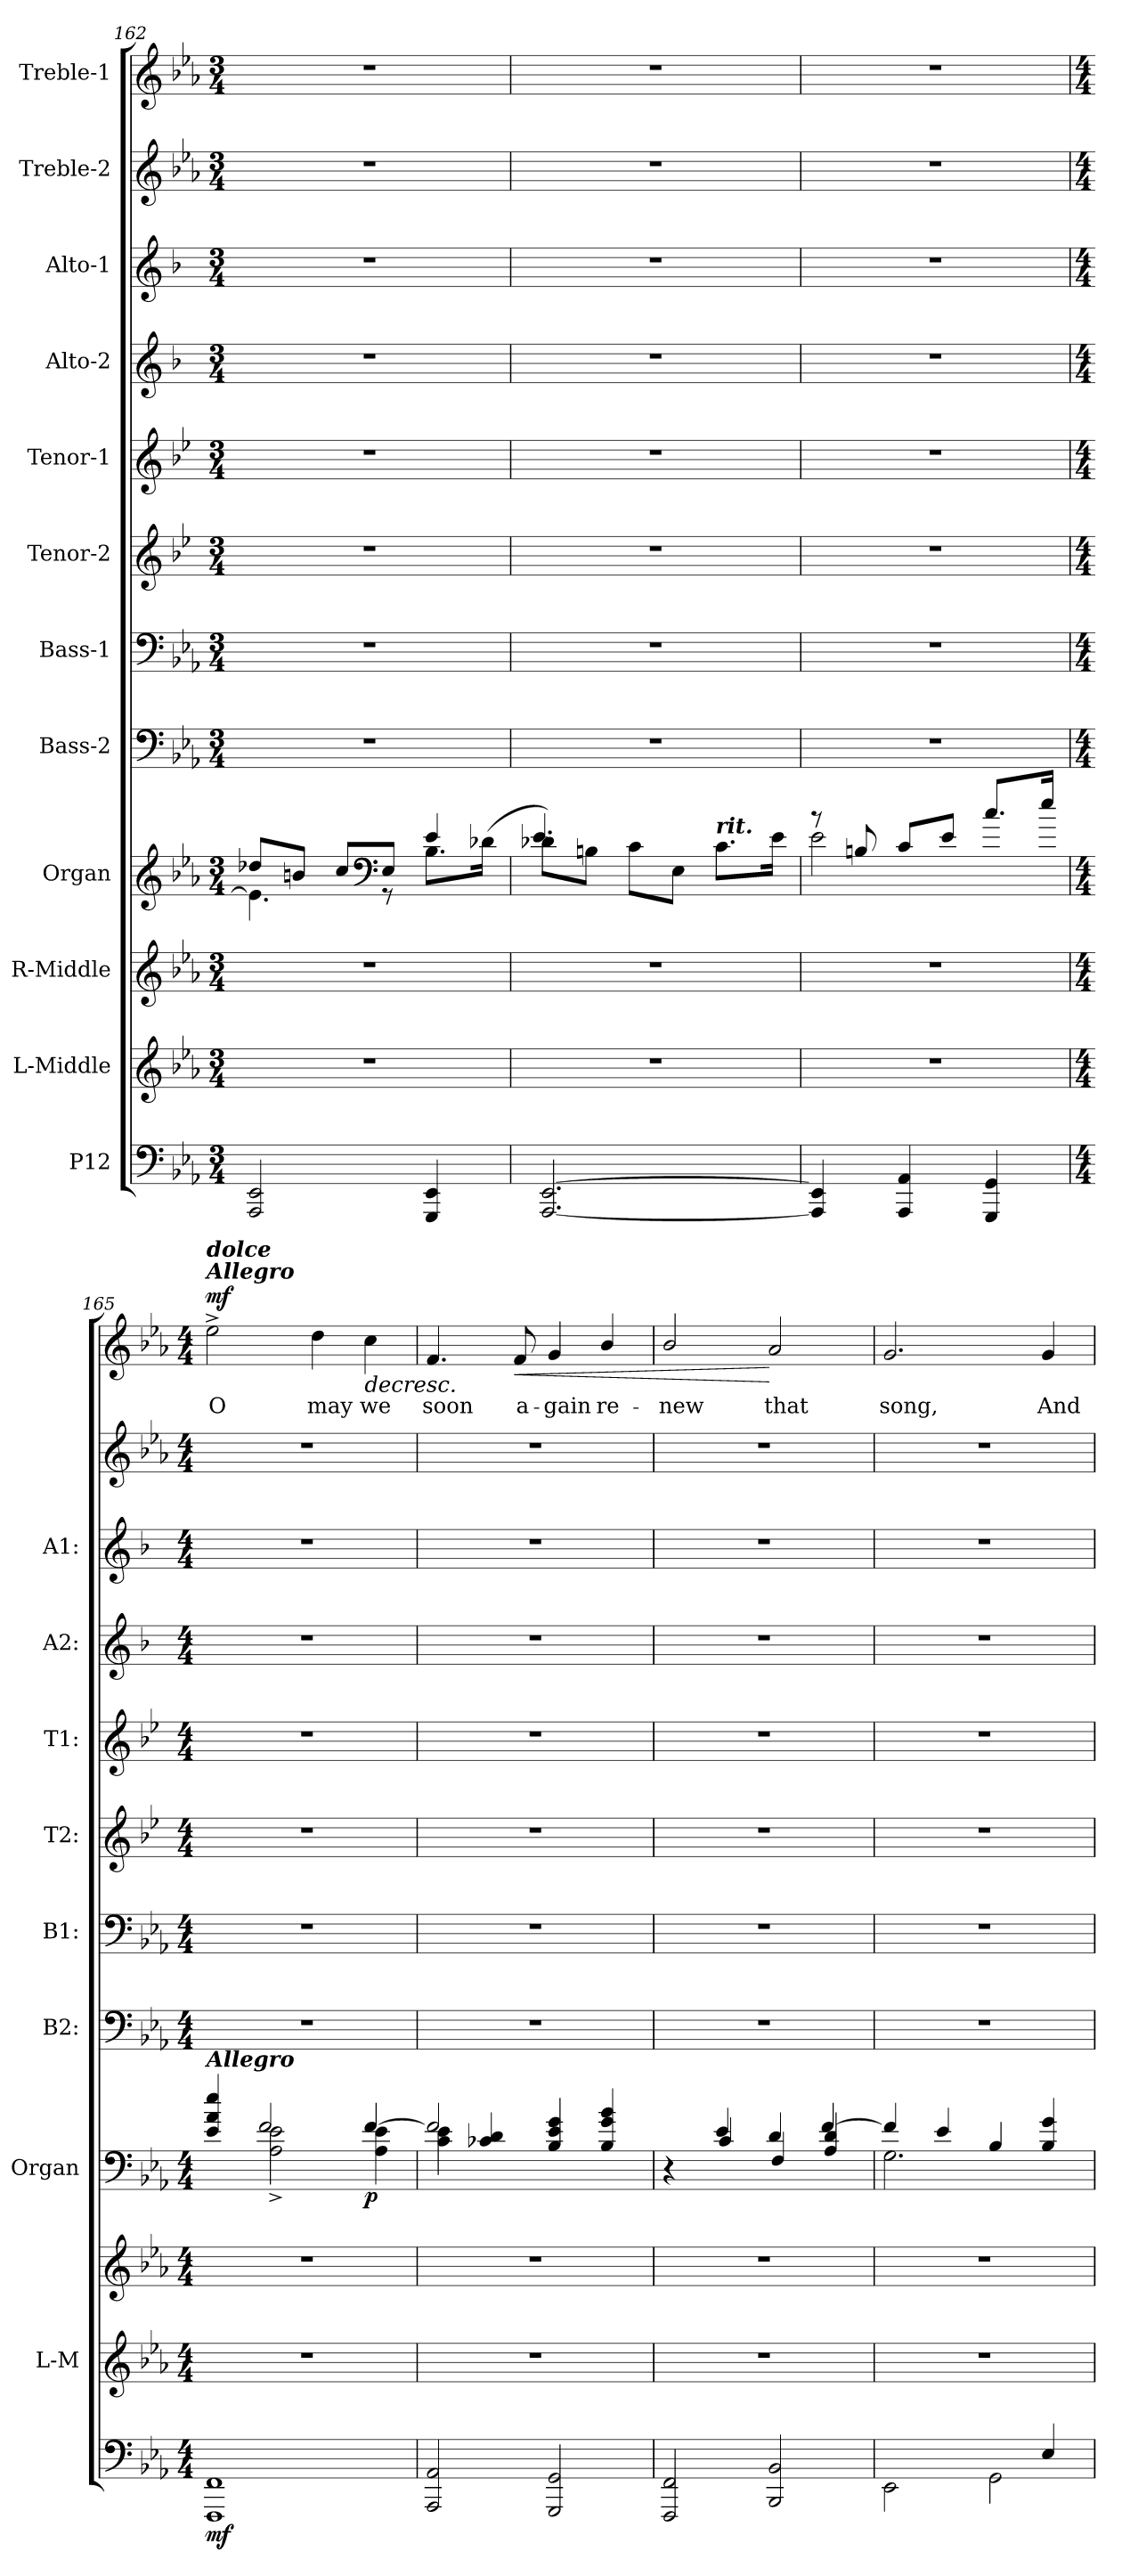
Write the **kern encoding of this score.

**kern	**dynam	**kern	**kern	**kern	**dynam	**kern	**kern	**kern	**kern	**kern	**kern	**kern	**kern	**text	**dynam
*part12	*part12	*part11	*part10	*part9	*part9	*part8	*part7	*part6	*part5	*part4	*part3	*part2	*part1	*part1	*part1
*staff12	*staff12	*staff11	*staff10	*staff9	*staff9	*staff8	*staff7	*staff6	*staff5	*staff4	*staff3	*staff2	*staff1	*staff1	*staff1
*I"P12	*	*I"L-Middle	*I"R-Middle	*I"Organ	*	*I"Bass-2	*I"Bass-1	*I"Tenor-2	*I"Tenor-1	*I"Alto-2	*I"Alto-1	*I"Treble-2	*I"Treble-1	*	*
*	*	*I'L-M	*	*I'Organ	*	*I'B2:	*I'B1:	*I'T2:	*I'T1:	*I'A2:	*I'A1:	*	*	*	*
*clefF4	*	*clefG2	*clefG2	*clefG2	*	*clefF4	*clefF4	*clefG2	*clefG2	*clefG2	*clefG2	*clefG2	*clefG2	*	*
*	*	*	*	*	*	*	*	*ITrd4c7	*ITrd4c7	*ITrd1c2	*ITrd1c2	*ITrd-7c-12	*ITrd-7c-12	*	*
*k[b-e-a-]	*	*k[b-e-a-]	*k[b-e-a-]	*k[b-e-a-]	*	*k[b-e-a-]	*k[b-e-a-]	*k[b-e-a-]	*k[b-e-a-]	*k[b-e-a-]	*k[b-e-a-]	*k[b-e-a-]	*k[b-e-a-]	*	*
*E-:	*	*E-:	*E-:	*E-:	*	*E-:	*E-:	*E-:	*E-:	*E-:	*E-:	*E-:	*E-:	*	*
*M3/4	*	*M3/4	*M3/4	*M3/4	*	*M3/4	*M3/4	*M3/4	*M3/4	*M3/4	*M3/4	*M3/4	*M3/4	*	*
=162	=162	=162	=162	=162	=162	=162	=162	=162	=162	=162	=162	=162	=162	=162	=162
*	*	*	*	*^	*	*	*	*	*	*	*	*	*	*	*
2AAA-/ 2EE-/	.	2.r	2.r	8dd-X/L	4.e-\]	.	2.r	2.r	2.r	2.r	2.r	2.r	2.r	2.r	.	.
.	.	.	.	8bn/J	.	.	.	.	.	.	.	.	.	.	.	.
.	.	.	.	8cc/L	.	.	.	.	.	.	.	.	.	.	.	.
*	*	*	*	*clefF4	*	*	*	*	*	*	*	*	*	*	*	*
.	.	.	.	8E-/J	8r	.	.	.	.	.	.	.	.	.	.	.
4GGG/ 4EE-/	.	.	.	8.B-\L	4e-/	.	.	.	.	.	.	.	.	.	.	.
.	.	.	.	(<16d-X\Jk	.	.	.	.	.	.	.	.	.	.	.	.
=163	=163	=163	=163	=163	=163	=163	=163	=163	=163	=163	=163	=163	=163	=163	=163	=163
[2.AAA-/ [2.EE-/	.	2.r	2.r	8d-X\L)	4.e-/	.	2.r	2.r	2.r	2.r	2.r	2.r	2.r	2.r	.	.
.	.	.	.	8Bn\J	.	.	.	.	.	.	.	.	.	.	.	.
.	.	.	.	8c\L	.	.	.	.	.	.	.	.	.	.	.	.
.	.	.	.	8E-\J	8ryy	.	.	.	.	.	.	.	.	.	.	.
!	!	!	!	!LO:TX:a:Bi:t=rit.	!	!	!	!	!	!	!	!	!	!	!	!
.	.	.	.	8.c\L	4ryy	.	.	.	.	.	.	.	.	.	.	.
.	.	.	.	16e-\Jk	.	.	.	.	.	.	.	.	.	.	.	.
=164	=164	=164	=164	=164	=164	=164	=164	=164	=164	=164	=164	=164	=164	=164	=164	=164
4AAA-/] 4EE-/]	.	2.r	2.r	8r	2e-\	.	2.r	2.r	2.r	2.r	2.r	2.r	2.r	2.r	.	.
.	.	.	.	8Bn/	.	.	.	.	.	.	.	.	.	.	.	.
4AAA-/ 4AA-/	.	.	.	8c/L	.	.	.	.	.	.	.	.	.	.	.	.
.	.	.	.	8e-/J	.	.	.	.	.	.	.	.	.	.	.	.
4GGG/ 4GG/	.	.	.	8.cc/L	4ryy	.	.	.	.	.	.	.	.	.	.	.
.	.	.	.	16ee-/Jk	.	.	.	.	.	.	.	.	.	.	.	.
!!LO:PB:g=z
=165	=165	=165	=165	=165	=165	=165	=165	=165	=165	=165	=165	=165	=165	=165	=165	=165
*M4/4	*	*M4/4	*M4/4	*M4/4	*	*	*M4/4	*M4/4	*M4/4	*M4/4	*M4/4	*M4/4	*M4/4	*M4/4	*	*
!	!	!	!	!	!	!	!	!	!	!	!	!	!	!LO:TX:a:Bi:t=Allegro	!	!
!	!	!	!	!	!	!	!	!	!	!	!	!	!	!LO:TX:a:Bi:t=dolce	!	!
!	!	!	!	!LO:TX:a:Bi:t=Allegro	!	!	!	!	!	!	!	!	!	!	!	!
!	!LO:DY:b	!	!	!	!	!	!	!	!	!	!	!	!	!	!LO:LY:b	!LO:DY:b
1FFF 1FF	mf	1r	1r	4e-/ 4a-/ 4ee-/	4ryy	.	1r	1r	1r	1r	1r	1r	1r	2eee-^\	O	mf
.	.	.	.	2f/	2A-\^ 2e-\^	.	.	.	.	.	.	.	.	.	.	.
!	!	!	!	!	!	!	!	!	!	!	!	!	!	!	!LO:LY:b	!
.	.	.	.	.	.	.	.	.	.	.	.	.	.	4ddd\	may	.
!	!	!	!	!	!	!LO:DY:b	!	!	!	!	!	!	!	!	!LO:LY:b	!LO:HP:b
.	.	.	.	[4f/	4A-\ 4e-\	p	.	.	.	.	.	.	.	4ccc\	we	>
=166	=166	=166	=166	=166	=166	=166	=166	=166	=166	=166	=166	=166	=166	=166	=166	=166
!	!	!	!	!	!	!	!	!	!	!	!	!	!	!	!LO:LY:b	!
2AAA-/ 2AA-/	.	1r	1r	2f/]	4c\ 4e-\	.	1r	1r	1r	1r	1r	1r	1r	4.ff/	soon	.
.	.	.	.	.	4c-X/ 4d/	.	.	.	.	.	.	.	.	.	.	.
!	!	!	!	!	!	!	!	!	!	!	!	!	!	!	!LO:LY:b	!LO:HP:b
.	.	.	.	.	.	.	.	.	.	.	.	.	.	8ff/	a-	<
!	!	!	!	!	!	!	!	!	!	!	!	!	!	!	!LO:LY:b	!
2GGG/ 2GG/	.	.	.	4B-/ 4e-/ 4g/	2ryy	.	.	.	.	.	.	.	.	4gg/	-gain	.
!	!	!	!	!	!	!	!	!	!	!	!	!	!	!	!LO:LY:b	!
.	.	.	.	4B-/ 4g/ 4b-/	.	.	.	.	.	.	.	.	.	4bb-/	re-	]
=167	=167	=167	=167	=167	=167	=167	=167	=167	=167	=167	=167	=167	=167	=167	=167	=167
!	!	!	!	!	!	!	!	!	!	!	!	!	!	!	!LO:LY:b	!
2FFF/ 2FF/	.	1r	1r	4ryy	4r	.	1r	1r	1r	1r	1r	1r	1r	2bb-/	-new	.
.	.	.	.	4e-/	4c/	.	.	.	.	.	.	.	.	.	.	.
!	!	!	!	!	!	!	!	!	!	!	!	!	!	!	!LO:LY:b	!
2BBB-/ 2BB-/	.	.	.	4d/	4F/	.	.	.	.	.	.	.	.	2aa-/	that	[
.	.	.	.	[4f/	4A-/ 4d/	.	.	.	.	.	.	.	.	.	.	.
=168	=168	=168	=168	=168	=168	=168	=168	=168	=168	=168	=168	=168	=168	=168	=168	=168
*^	*	*	*	*	*	*	*	*	*	*	*	*	*	*	*	*
!	!	!	!	!	!	!	!	!	!	!	!	!	!	!	!	!LO:LY:b	!
2EE-\	2ryy	.	1r	1r	4f/]	2.G\	.	1r	1r	1r	1r	1r	1r	1r	2.gg/	song,	.
.	.	.	.	.	4e-/	.	.	.	.	.	.	.	.	.	.	.	.
2GG\	4ryy	.	.	.	4B-/	.	.	.	.	.	.	.	.	.	.	.	.
!	!	!	!	!	!	!	!	!	!	!	!	!	!	!	!	!LO:LY:b	!
.	4E-/	.	.	.	4B-/ 4g/	4ryy	.	.	.	.	.	.	.	.	4gg/	And	.
*v	*v	*	*	*	*v	*v	*	*	*	*	*	*	*	*	*	*	*
=	=	=	=	=	=	=	=	=	=	=	=	=	=	=	=
*-	*-	*-	*-	*-	*-	*-	*-	*-	*-	*-	*-	*-	*-	*-	*-
